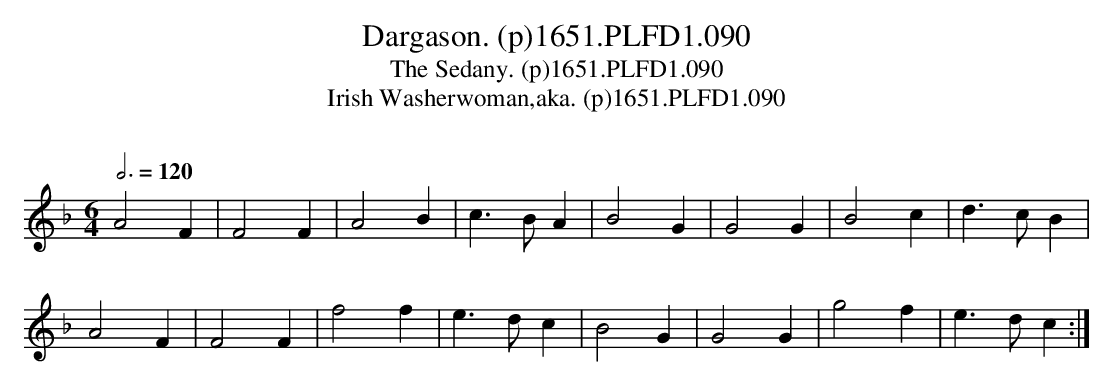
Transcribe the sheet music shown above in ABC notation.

X:1
T:Dargason. (p)1651.PLFD1.090
T:Sedany. (p)1651.PLFD1.090, The
T:Irish Washerwoman,aka. (p)1651.PLFD1.090
M:6/4
L:1/4
Q:3/4=120
O:
K:F
A2 F| F2 F|A2 B |c>BA|B2 G| G2 G|B2 c |d>cB|
A2 F| F2 F|f2 f| e>dc|B2 G| G2 G|g2 f| e>dc:|
